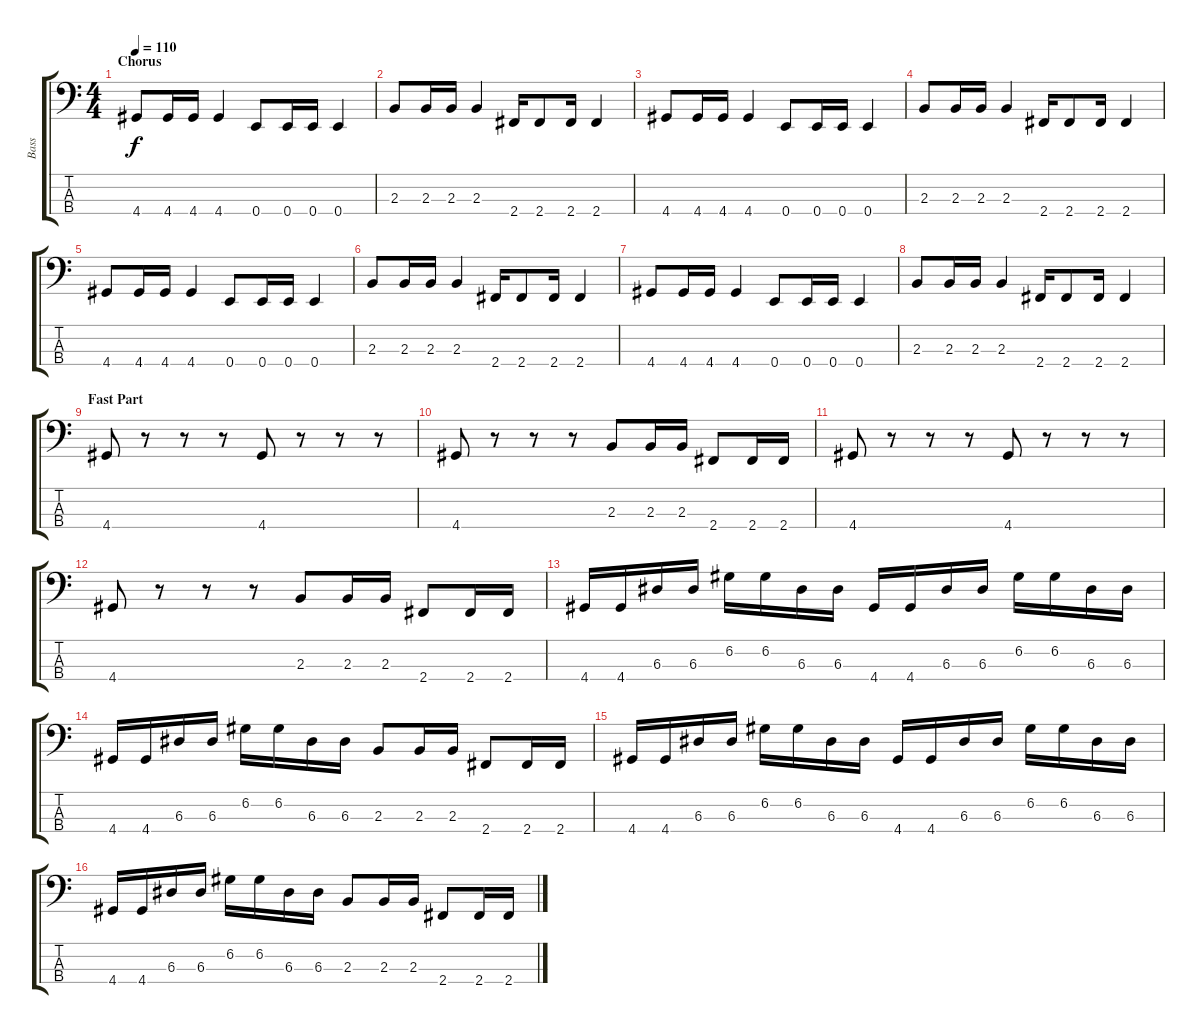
\track ("Bass" "Bass") {instrument electricbasspick}
\staff {score tabs}
\tuning (G2 D2 A1 E1) {hide}
\ts (4 4)
\section ("" "Chorus")
\tempo 110
\clef f4
\ks c
4.4.8{dy f} 4.4.16 4.4.16 4.4.4 0.4.8 0.4.16 0.4.16 0.4.4 |
2.3.8 2.3.16 2.3.16 2.3.4 2.4.16 2.4.8 2.4.16 2.4.4 |
4.4.8 4.4.16 4.4.16 4.4.4 0.4.8 0.4.16 0.4.16 0.4.4 |
2.3.8 2.3.16 2.3.16 2.3.4 2.4.16 2.4.8 2.4.16 2.4.4 |
4.4.8 4.4.16 4.4.16 4.4.4 0.4.8 0.4.16 0.4.16 0.4.4 |
2.3.8 2.3.16 2.3.16 2.3.4 2.4.16 2.4.8 2.4.16 2.4.4 |
4.4.8 4.4.16 4.4.16 4.4.4 0.4.8 0.4.16 0.4.16 0.4.4 |
2.3.8 2.3.16 2.3.16 2.3.4 2.4.16 2.4.8 2.4.16 2.4.4 |
\section ("" "Fast Part")
4.4.8 r.8 r.8 r.8 4.4.8 r.8 r.8 r.8 |
4.4.8 r.8 r.8 r.8 2.3.8 2.3.16 2.3.16 2.4.8 2.4.16 2.4.16 |
4.4.8 r.8 r.8 r.8 4.4.8 r.8 r.8 r.8 |
4.4.8 r.8 r.8 r.8 2.3.8 2.3.16 2.3.16 2.4.8 2.4.16 2.4.16 |
4.4.16 4.4.16 6.3.16 6.3.16 6.2.16 6.2.16 6.3.16 6.3.16 4.4.16 4.4.16 6.3.16 6.3.16 6.2.16 6.2.16 6.3.16 6.3.16 |
4.4.16 4.4.16 6.3.16 6.3.16 6.2.16 6.2.16 6.3.16 6.3.16 2.3.8 2.3.16 2.3.16 2.4.8 2.4.16 2.4.16 |
4.4.16 4.4.16 6.3.16 6.3.16 6.2.16 6.2.16 6.3.16 6.3.16 4.4.16 4.4.16 6.3.16 6.3.16 6.2.16 6.2.16 6.3.16 6.3.16 |
4.4.16 4.4.16 6.3.16 6.3.16 6.2.16 6.2.16 6.3.16 6.3.16 2.3.8 2.3.16 2.3.16 2.4.8 2.4.16 2.4.16
